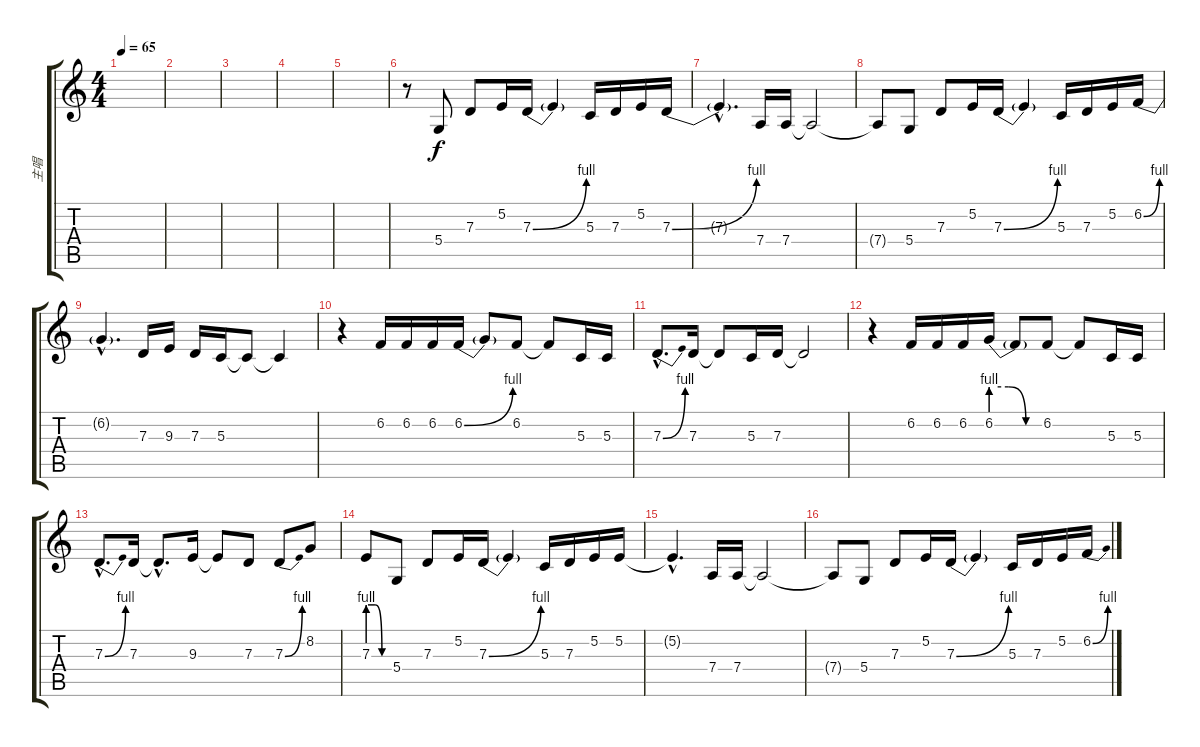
\track ("主唱" "主唱") {instrument sopranosax}
\staff {score tabs}
\tuning (E4 B3 G3 D3 A2 E2) {hide}
\ts (4 4)
\tempo 65
\clef g2
\ks c
|
|
|
|
|
r.8 5.4.8 7.3.8 5.2.16 7.3{be (bend 0 0 60 4)}.16 7.3{t}.4 5.3.16 7.3.16 5.2.16 7.3{be (bend 0 0 60 4)}.16 |
7.3{hac t}.4{d} 7.4.16 7.4.16 7.4{t}.2 |
7.4{t}.8 5.4.8 7.3.8 5.2.16 7.3{be (bend 0 0 60 4)}.16 7.3{t}.4 5.3.16 7.3.16 5.2.16 6.2{be (bend 0 0 60 4)}.16 |
6.2{hac t}.4{d} 7.3.16 9.3.16 7.3.16 5.3.16 5.3{t}.8 5.3{t}.4 |
r.4 6.2.16 6.2.16 6.2.16 6.2{be (bend 0 0 60 4)}.16 6.2{t}.8 6.2.8 6.2{t}.8 5.3.16 5.3.16 |
7.3{be (bend 0 0 60 4) hac}.8{d} 7.3.16 7.3{t}.8 5.3.16 7.3.16 7.3{t}.2 |
r.4 6.2.16 6.2.16 6.2.16 6.2{be (custom 0 4 20 4 40 0 60 0)}.16 6.2{t}.8 6.2.8 6.2{t}.8 5.3.16 5.3.16 |
7.3{be (bend 0 0 60 4) hac}.8{d} 7.3.16 7.3{hac t}.8{d} 9.3.16 9.3{t}.8 7.3.8 7.3{be (bend 0 0 60 4)}.8 8.2.8 |
7.3{be (custom 0 4 20 4 40 0 60 0)}.8 5.4.8 7.3.8 5.2.16 7.3{be (bend 0 0 60 4)}.16 7.3{t}.4 5.3.16 7.3.16 5.2.16 5.2.16 |
5.2{hac t}.4{d} 7.4.16 7.4.16 7.4{t}.2 |
7.4{t}.8 5.4.8 7.3.8 5.2.16 7.3{be (bend 0 0 60 4)}.16 7.3{t}.4 5.3.16 7.3.16 5.2.16 6.2{be (bend 0 0 60 4)}.16
